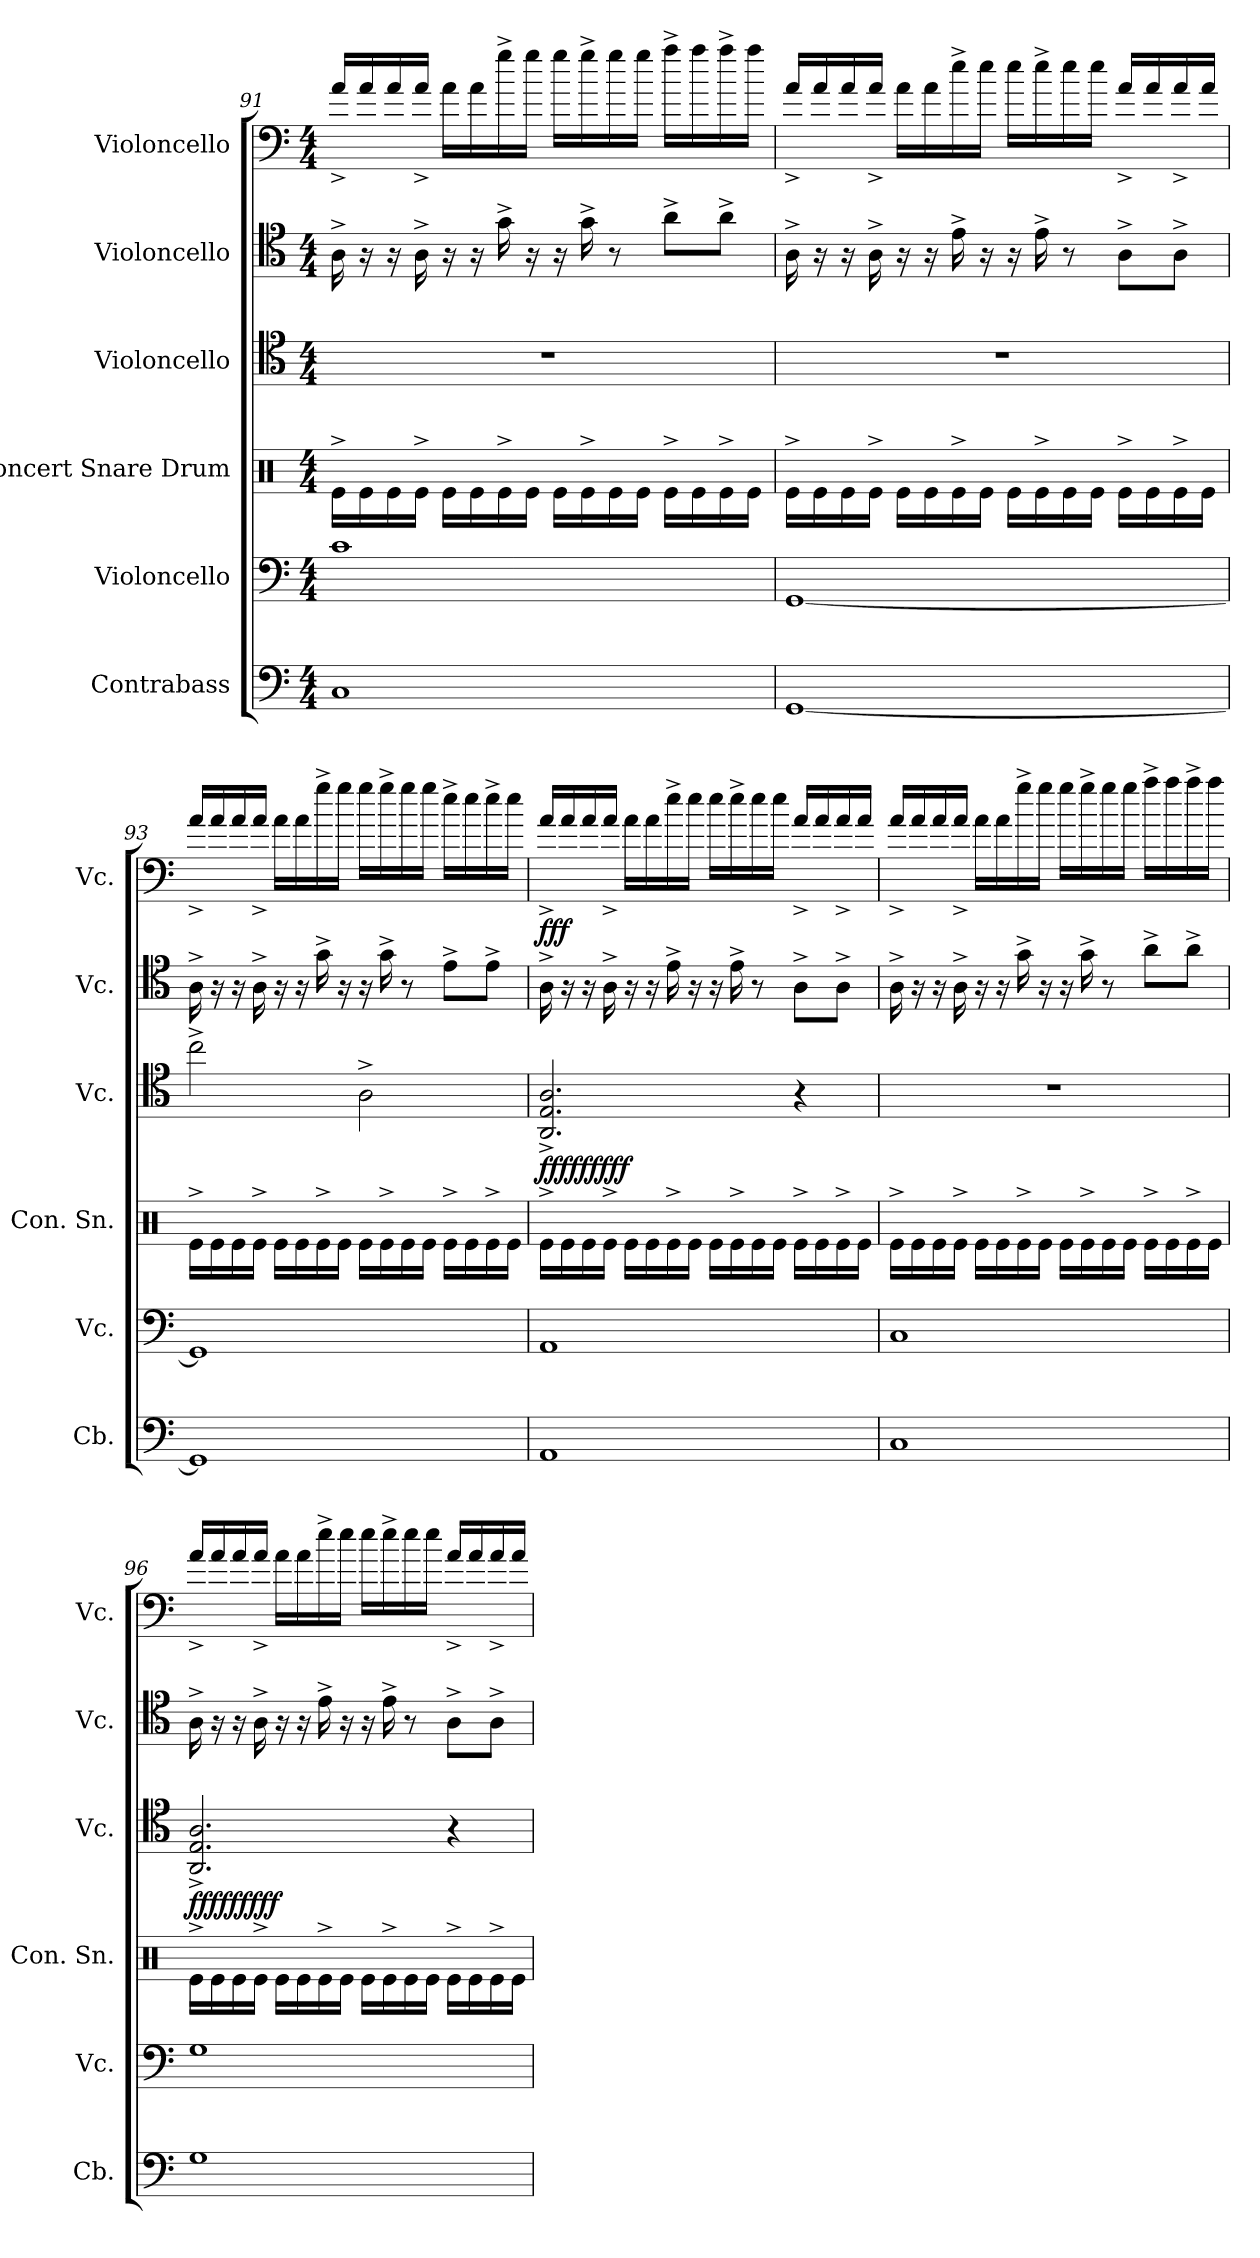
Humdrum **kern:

**kern	**kern	**kern	**kern	**dynam	**kern	**kern	**dynam
*part6	*part5	*part4	*part3	*part3	*part2	*part1	*part1
*staff6	*staff5	*staff4	*staff3	*staff3	*staff2	*staff1	*staff1
*I"Contrabass	*I"Violoncello	*I"Concert Snare Drum	*I"Violoncello	*	*I"Violoncello	*I"Violoncello	*
*I'Cb.	*I'Vc.	*I'Con. Sn.	*I'Vc.	*	*I'Vc.	*I'Vc.	*
!!LO:PB:g=z
*clefF4	*clefF4	*clefX	*clefC4	*	*clefC4	*clefF4	*
*ITrd7c12	*	*	*	*	*	*	*
*k[]	*k[]	*k[]	*k[]	*	*k[]	*k[]	*
*M4/4	*M4/4	*M4/4	*M4/4	*	*M4/4	*M4/4	*
=91	=91	=91	=91	=91	=91	=91	=91
1CC	1c	16Re^\LL	1r	.	16A^\	16a^/LL	.
.	.	16Re\	.	.	16r	16a/	.
.	.	16Re\	.	.	16r	16a/	.
.	.	16Re^\JJ	.	.	16A^\	16a^/JJ	.
.	.	16Re\LL	.	.	16r	16a\LL	.
.	.	16Re\	.	.	16r	16a\	.
.	.	16Re^\	.	.	16g^\	16gg^\	.
.	.	16Re\JJ	.	.	16r	16gg\JJ	.
.	.	16Re\LL	.	.	16r	16gg\LL	.
.	.	16Re^\	.	.	16g^\	16gg^\	.
.	.	16Re\	.	.	8r	16gg\	.
.	.	16Re\JJ	.	.	.	16gg\JJ	.
.	.	16Re^\LL	.	.	8a^\L	16aa^\LL	.
.	.	16Re\	.	.	.	16aa\	.
.	.	16Re^\	.	.	8a^\J	16aa^\	.
.	.	16Re\JJ	.	.	.	16aa\JJ	.
=92	=92	=92	=92	=92	=92	=92	=92
[1GGG	[1GG	16Re^\LL	1r	.	16A^\	16a^/LL	.
.	.	16Re\	.	.	16r	16a/	.
.	.	16Re\	.	.	16r	16a/	.
.	.	16Re^\JJ	.	.	16A^\	16a^/JJ	.
.	.	16Re\LL	.	.	16r	16a\LL	.
.	.	16Re\	.	.	16r	16a\	.
.	.	16Re^\	.	.	16e^\	16ee^\	.
.	.	16Re\JJ	.	.	16r	16ee\JJ	.
.	.	16Re\LL	.	.	16r	16ee\LL	.
.	.	16Re^\	.	.	16e^\	16ee^\	.
.	.	16Re\	.	.	8r	16ee\	.
.	.	16Re\JJ	.	.	.	16ee\JJ	.
.	.	16Re^\LL	.	.	8A^\L	16a^/LL	.
.	.	16Re\	.	.	.	16a/	.
.	.	16Re^\	.	.	8A^\J	16a^/	.
.	.	16Re\JJ	.	.	.	16a/JJ	.
!!LO:LB:g=z
=93	=93	=93	=93	=93	=93	=93	=93
1GGG]	1GG]	16Re^\LL	2cc^\	.	16A^\	16a^/LL	.
.	.	16Re\	.	.	16r	16a/	.
.	.	16Re\	.	.	16r	16a/	.
.	.	16Re^\JJ	.	.	16A^\	16a^/JJ	.
.	.	16Re\LL	.	.	16r	16a\LL	.
.	.	16Re\	.	.	16r	16a\	.
.	.	16Re^\	.	.	16g^\	16gg^\	.
.	.	16Re\JJ	.	.	16r	16gg\JJ	.
.	.	16Re\LL	2A^\	.	16r	16gg\LL	.
.	.	16Re^\	.	.	16g^\	16gg^\	.
.	.	16Re\	.	.	8r	16gg\	.
.	.	16Re\JJ	.	.	.	16gg\JJ	.
.	.	16Re^\LL	.	.	8e^\L	16ee^\LL	.
.	.	16Re\	.	.	.	16ee\	.
.	.	16Re^\	.	.	8e^\J	16ee^\	.
.	.	16Re\JJ	.	.	.	16ee\JJ	.
=94	=94	=94	=94	=94	=94	=94	=94
!	!	!	!	!LO:DY:b	!	!	!
!	!	!	!	!LO:DY:n=1:b	!	!	!
!	!	!	!	!LO:DY:n=2:b	!	!	!LO:DY:b
1AAA	1AA	16Re^\LL	2.AA/^ 2.E/^ 2.A/^	fff fff fff	16A^\	16a^/LL	fff
.	.	16Re\	.	.	16r	16a/	.
.	.	16Re\	.	.	16r	16a/	.
.	.	16Re^\JJ	.	.	16A^\	16a^/JJ	.
.	.	16Re\LL	.	.	16r	16a\LL	.
.	.	16Re\	.	.	16r	16a\	.
.	.	16Re^\	.	.	16e^\	16ee^\	.
.	.	16Re\JJ	.	.	16r	16ee\JJ	.
.	.	16Re\LL	.	.	16r	16ee\LL	.
.	.	16Re^\	.	.	16e^\	16ee^\	.
.	.	16Re\	.	.	8r	16ee\	.
.	.	16Re\JJ	.	.	.	16ee\JJ	.
.	.	16Re^\LL	4r	.	8A^\L	16a^/LL	.
.	.	16Re\	.	.	.	16a/	.
.	.	16Re^\	.	.	8A^\J	16a^/	.
.	.	16Re\JJ	.	.	.	16a/JJ	.
!!LO:PB:g=z
=95	=95	=95	=95	=95	=95	=95	=95
1CC	1C	16Re^\LL	1r	.	16A^\	16a^/LL	.
.	.	16Re\	.	.	16r	16a/	.
.	.	16Re\	.	.	16r	16a/	.
.	.	16Re^\JJ	.	.	16A^\	16a^/JJ	.
.	.	16Re\LL	.	.	16r	16a\LL	.
.	.	16Re\	.	.	16r	16a\	.
.	.	16Re^\	.	.	16g^\	16gg^\	.
.	.	16Re\JJ	.	.	16r	16gg\JJ	.
.	.	16Re\LL	.	.	16r	16gg\LL	.
.	.	16Re^\	.	.	16g^\	16gg^\	.
.	.	16Re\	.	.	8r	16gg\	.
.	.	16Re\JJ	.	.	.	16gg\JJ	.
.	.	16Re^\LL	.	.	8a^\L	16aa^\LL	.
.	.	16Re\	.	.	.	16aa\	.
.	.	16Re^\	.	.	8a^\J	16aa^\	.
.	.	16Re\JJ	.	.	.	16aa\JJ	.
=96	=96	=96	=96	=96	=96	=96	=96
!	!	!	!	!LO:DY:b	!	!	!
!	!	!	!	!LO:DY:n=1:b	!	!	!
!	!	!	!	!LO:DY:n=2:b	!	!	!
1GG	1G	16Re^\LL	2.AA/^ 2.E/^ 2.A/^	fff fff fff	16A^\	16a^/LL	.
.	.	16Re\	.	.	16r	16a/	.
.	.	16Re\	.	.	16r	16a/	.
.	.	16Re^\JJ	.	.	16A^\	16a^/JJ	.
.	.	16Re\LL	.	.	16r	16a\LL	.
.	.	16Re\	.	.	16r	16a\	.
.	.	16Re^\	.	.	16e^\	16ee^\	.
.	.	16Re\JJ	.	.	16r	16ee\JJ	.
.	.	16Re\LL	.	.	16r	16ee\LL	.
.	.	16Re^\	.	.	16e^\	16ee^\	.
.	.	16Re\	.	.	8r	16ee\	.
.	.	16Re\JJ	.	.	.	16ee\JJ	.
.	.	16Re^\LL	4r	.	8A^\L	16a^/LL	.
.	.	16Re\	.	.	.	16a/	.
.	.	16Re^\	.	.	8A^\J	16a^/	.
.	.	16Re\JJ	.	.	.	16a/JJ	.
=	=	=	=	=	=	=	=
*-	*-	*-	*-	*-	*-	*-	*-
